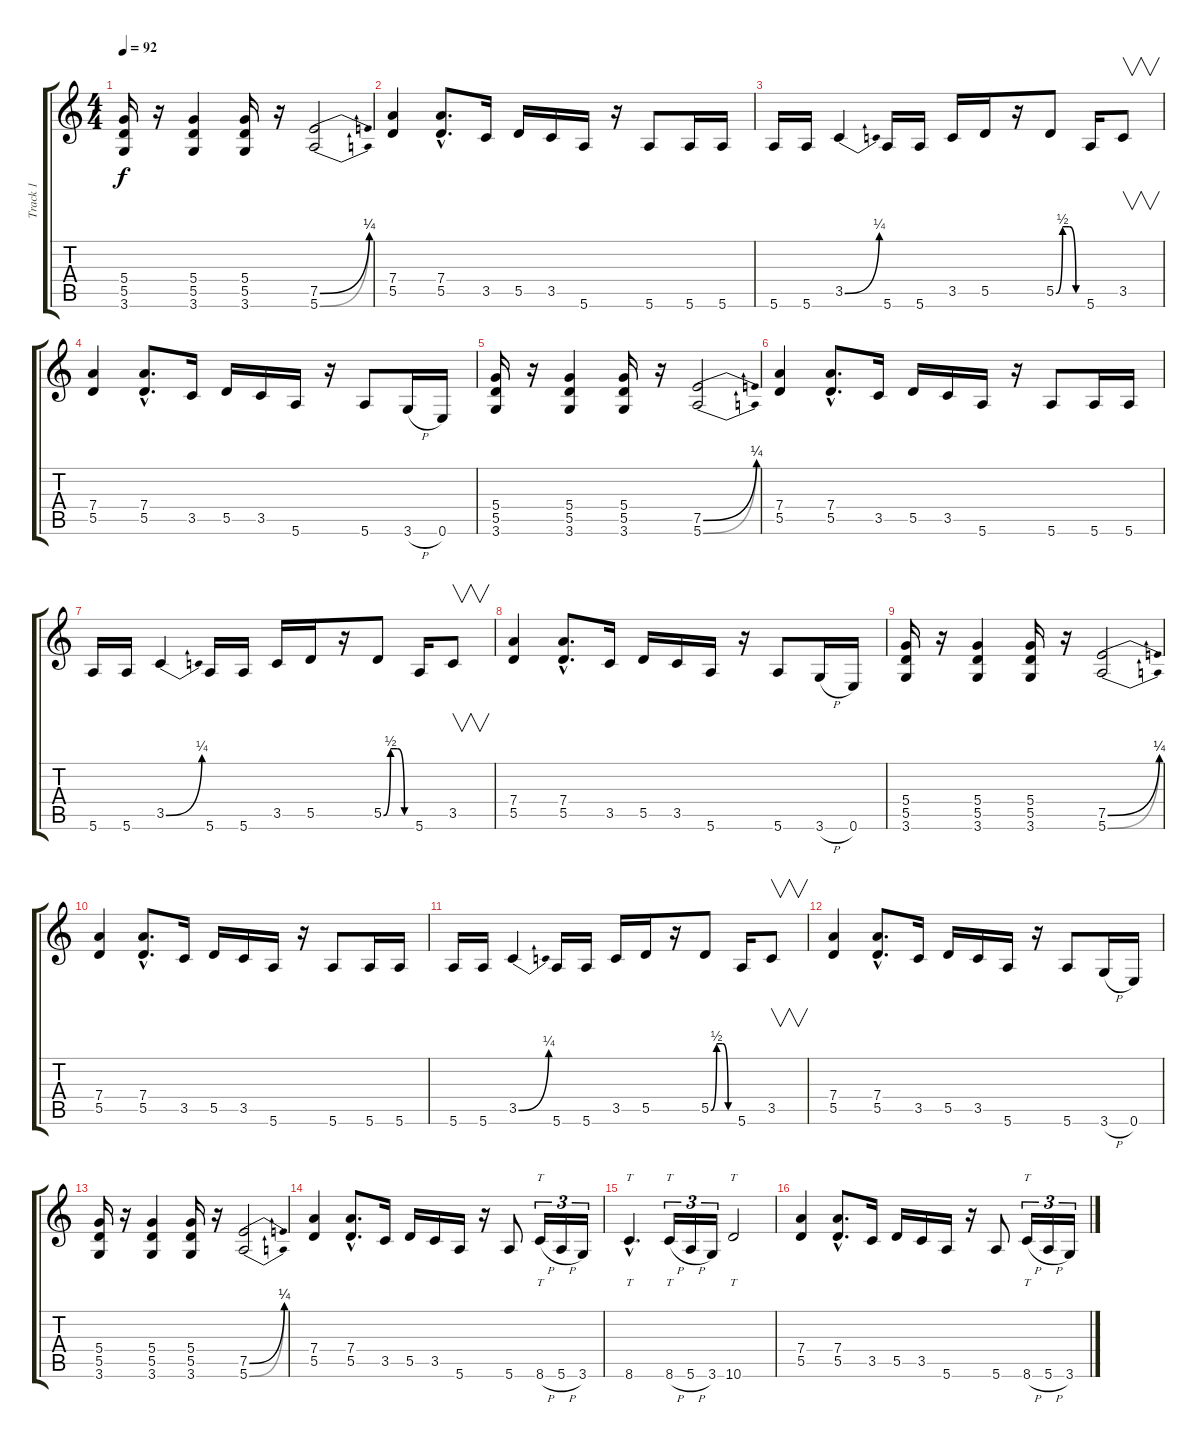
\track ("Track 1" "Track 1") {instrument overdrivenguitar}
\staff {score tabs}
\tuning (E4 B3 G3 D3 A2 E2) {hide}
\ts (4 4)
\tempo 92
\clef g2
\ks c
(5.4 5.5 3.6).16{dy f} r.16 (5.4 5.5 3.6).4 (5.4 5.5 3.6).16 r.16 (7.5{be (bend 0 0 60 1)} 5.6{be (bend 0 0 60 1)}).2 |
(7.4 5.5).4 (7.4{hac} 5.5{hac}).8{d} 3.5.16 5.5.16 3.5.16 5.6.16 r.16 5.6.8 5.6.16 5.6.16 |
5.6.16 5.6.16 3.5{be (bend 0 0 60 1)}.4 5.6.16 5.6.16 3.5.16 5.5.16 r.16 5.5{be (custom 0 0 15 2 30 2 45 0 60 0)}.8 5.6.16 3.5.8{v} |
(7.4 5.5).4 (7.4{hac} 5.5{hac}).8{d} 3.5.16 5.5.16 3.5.16 5.6.16 r.16 5.6.8 3.6{h}.16 0.6.16 |
(5.4 5.5 3.6).16 r.16 (5.4 5.5 3.6).4 (5.4 5.5 3.6).16 r.16 (7.5{be (bend 0 0 60 1)} 5.6{be (bend 0 0 60 1)}).2 |
(7.4 5.5).4 (7.4{hac} 5.5{hac}).8{d} 3.5.16 5.5.16 3.5.16 5.6.16 r.16 5.6.8 5.6.16 5.6.16 |
5.6.16 5.6.16 3.5{be (bend 0 0 60 1)}.4 5.6.16 5.6.16 3.5.16 5.5.16 r.16 5.5{be (custom 0 0 15 2 30 2 45 0 60 0)}.8 5.6.16 3.5.8{v} |
(7.4 5.5).4 (7.4{hac} 5.5{hac}).8{d} 3.5.16 5.5.16 3.5.16 5.6.16 r.16 5.6.8 3.6{h}.16 0.6.16 |
(5.4 5.5 3.6).16 r.16 (5.4 5.5 3.6).4 (5.4 5.5 3.6).16 r.16 (7.5{be (bend 0 0 60 1)} 5.6{be (bend 0 0 60 1)}).2 |
(7.4 5.5).4 (7.4{hac} 5.5{hac}).8{d} 3.5.16 5.5.16 3.5.16 5.6.16 r.16 5.6.8 5.6.16 5.6.16 |
5.6.16 5.6.16 3.5{be (bend 0 0 60 1)}.4 5.6.16 5.6.16 3.5.16 5.5.16 r.16 5.5{be (custom 0 0 15 2 30 2 45 0 60 0)}.8 5.6.16 3.5.8{v} |
(7.4 5.5).4 (7.4{hac} 5.5{hac}).8{d} 3.5.16 5.5.16 3.5.16 5.6.16 r.16 5.6.8 3.6{h}.16 0.6.16 |
(5.4 5.5 3.6).16 r.16 (5.4 5.5 3.6).4 (5.4 5.5 3.6).16 r.16 (7.5{be (bend 0 0 60 1)} 5.6{be (bend 0 0 60 1)}).2 |
(7.4 5.5).4 (7.4{hac} 5.5{hac}).8{d} 3.5.16 5.5.16 3.5.16 5.6.16 r.16 5.6.8 8.6{h}.16{tt tu (3 2)} 5.6{h}.16{tu (3 2)} 3.6.16{tu (3 2)} |
8.6{hac}.4{tt d} 8.6{h}.16{tt tu (3 2)} 5.6{h}.16{tu (3 2)} 3.6.16{tu (3 2)} 10.6.2{tt} |
(7.4 5.5).4 (7.4{hac} 5.5{hac}).8{d} 3.5.16 5.5.16 3.5.16 5.6.16 r.16 5.6.8 8.6{h}.16{tt tu (3 2)} 5.6{h}.16{tu (3 2)} 3.6.16{tu (3 2)}
